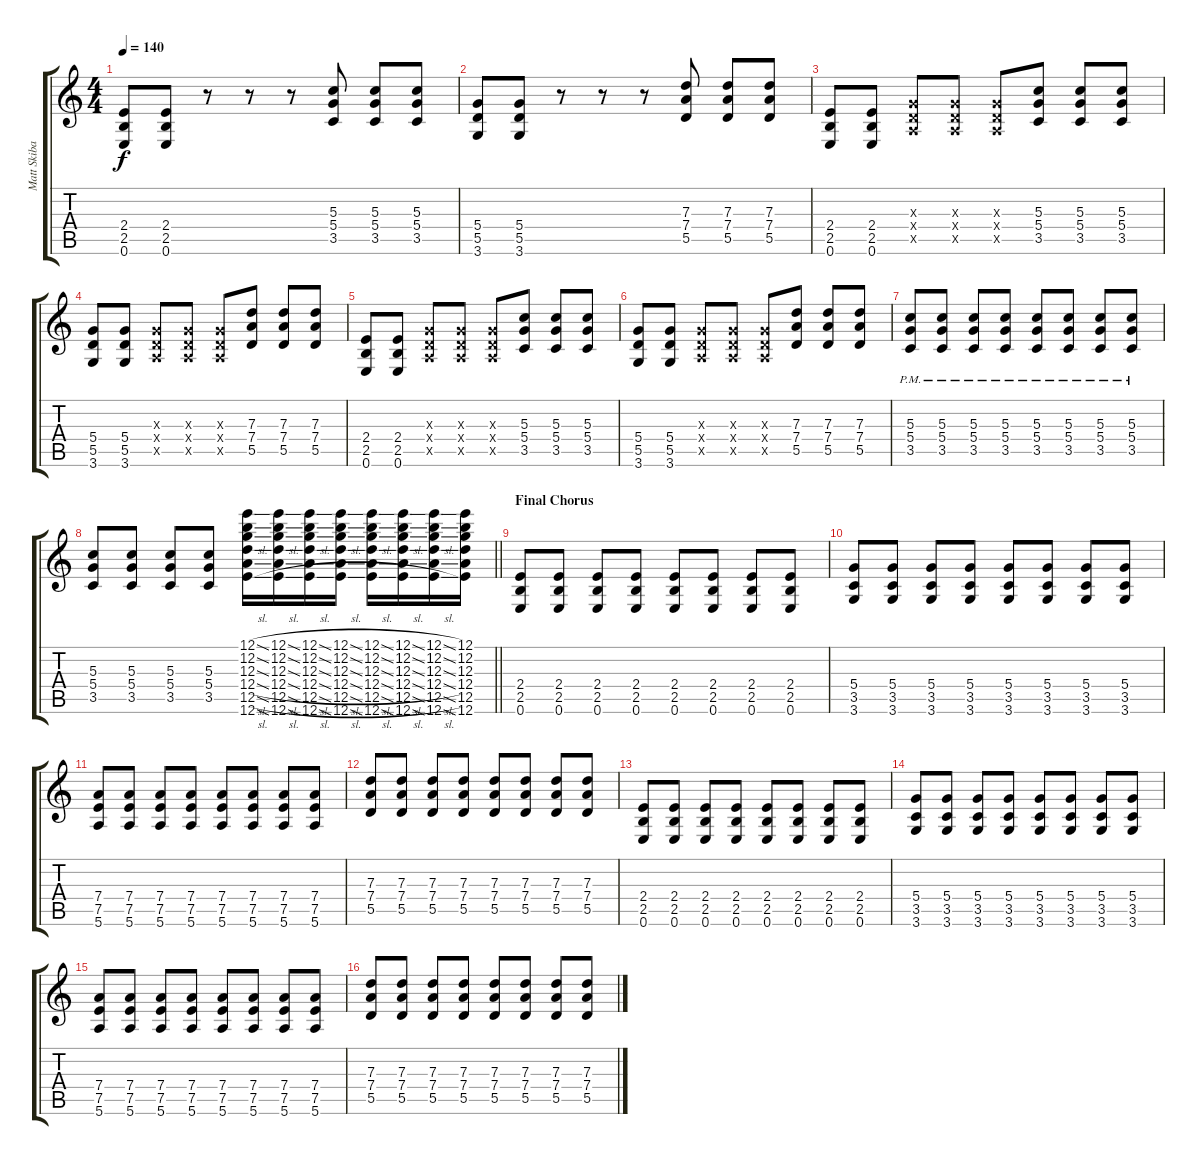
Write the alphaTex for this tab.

\track ("Matt Skiba" "Matt Skiba") {instrument distortionguitar}
\staff {score tabs}
\tuning (E4 B3 G3 D3 A2 E2) {hide}
\ts (4 4)
\tempo 140
\clef g2
\ks c
(2.4 2.5 0.6).8{dy f} (2.4 2.5 0.6).8 r.8 r.8 r.8 (5.3 5.4 3.5).8 (5.3 5.4 3.5).8 (5.3 5.4 3.5).8 |
(5.4 5.5 3.6).8 (5.4 5.5 3.6).8 r.8 r.8 r.8 (7.3 7.4 5.5).8 (7.3 7.4 5.5).8 (7.3 7.4 5.5).8 |
(2.4 2.5 0.6).8 (2.4 2.5 0.6).8 (0.3{x} 0.4{x} 0.5{x}).8 (0.3{x} 0.4{x} 0.5{x}).8 (0.3{x} 0.4{x} 0.5{x}).8 (5.3 5.4 3.5).8 (5.3 5.4 3.5).8 (5.3 5.4 3.5).8 |
(5.4 5.5 3.6).8 (5.4 5.5 3.6).8 (0.3{x} 0.4{x} 0.5{x}).8 (0.3{x} 0.4{x} 0.5{x}).8 (0.3{x} 0.4{x} 0.5{x}).8 (7.3 7.4 5.5).8 (7.3 7.4 5.5).8 (7.3 7.4 5.5).8 |
(2.4 2.5 0.6).8 (2.4 2.5 0.6).8 (0.3{x} 0.4{x} 0.5{x}).8 (0.3{x} 0.4{x} 0.5{x}).8 (0.3{x} 0.4{x} 0.5{x}).8 (5.3 5.4 3.5).8 (5.3 5.4 3.5).8 (5.3 5.4 3.5).8 |
(5.4 5.5 3.6).8 (5.4 5.5 3.6).8 (0.3{x} 0.4{x} 0.5{x}).8 (0.3{x} 0.4{x} 0.5{x}).8 (0.3{x} 0.4{x} 0.5{x}).8 (7.3 7.4 5.5).8 (7.3 7.4 5.5).8 (7.3 7.4 5.5).8 |
(5.3{pm} 5.4{pm} 3.5{pm}).8 (5.3{pm} 5.4{pm} 3.5{pm}).8 (5.3{pm} 5.4{pm} 3.5{pm}).8 (5.3{pm} 5.4{pm} 3.5{pm}).8 (5.3{pm} 5.4{pm} 3.5{pm}).8 (5.3{pm} 5.4{pm} 3.5{pm}).8 (5.3{pm} 5.4{pm} 3.5{pm}).8 (5.3{pm} 5.4{pm} 3.5{pm}).8 |
\barLineRight lightlight
(5.3 5.4 3.5).8 (5.3 5.4 3.5).8 (5.3 5.4 3.5).8 (5.3 5.4 3.5).8 (12.1{sl} 12.2{sl} 12.3{sl} 12.4{sl} 12.5{sl} 12.6{sl}).16 (12.1{sl} 12.2{sl} 12.3{sl} 12.4{sl} 12.5{sl} 12.6{sl}).16 (12.1{sl} 12.2{sl} 12.3{sl} 12.4{sl} 12.5{sl} 12.6{sl}).16 (12.1{sl} 12.2{sl} 12.3{sl} 12.4{sl} 12.5{sl} 12.6{sl}).16 (12.1{sl} 12.2{sl} 12.3{sl} 12.4{sl} 12.5{sl} 12.6{sl}).16 (12.1{sl} 12.2{sl} 12.3{sl} 12.4{sl} 12.5{sl} 12.6{sl}).16 (12.1{sl} 12.2{sl} 12.3{sl} 12.4{sl} 12.5{sl} 12.6{sl}).16 (12.1 12.2 12.3 12.4 12.5 12.6).16 |
\section ("" "Final Chorus")
(2.4 2.5 0.6).8 (2.4 2.5 0.6).8 (2.4 2.5 0.6).8 (2.4 2.5 0.6).8 (2.4 2.5 0.6).8 (2.4 2.5 0.6).8 (2.4 2.5 0.6).8 (2.4 2.5 0.6).8 |
(5.4 3.5 3.6).8 (5.4 3.5 3.6).8 (5.4 3.5 3.6).8 (5.4 3.5 3.6).8 (5.4 3.5 3.6).8 (5.4 3.5 3.6).8 (5.4 3.5 3.6).8 (5.4 3.5 3.6).8 |
(7.4 7.5 5.6).8 (7.4 7.5 5.6).8 (7.4 7.5 5.6).8 (7.4 7.5 5.6).8 (7.4 7.5 5.6).8 (7.4 7.5 5.6).8 (7.4 7.5 5.6).8 (7.4 7.5 5.6).8 |
(7.3 7.4 5.5).8 (7.3 7.4 5.5).8 (7.3 7.4 5.5).8 (7.3 7.4 5.5).8 (7.3 7.4 5.5).8 (7.3 7.4 5.5).8 (7.3 7.4 5.5).8 (7.3 7.4 5.5).8 |
(2.4 2.5 0.6).8 (2.4 2.5 0.6).8 (2.4 2.5 0.6).8 (2.4 2.5 0.6).8 (2.4 2.5 0.6).8 (2.4 2.5 0.6).8 (2.4 2.5 0.6).8 (2.4 2.5 0.6).8 |
(5.4 3.5 3.6).8 (5.4 3.5 3.6).8 (5.4 3.5 3.6).8 (5.4 3.5 3.6).8 (5.4 3.5 3.6).8 (5.4 3.5 3.6).8 (5.4 3.5 3.6).8 (5.4 3.5 3.6).8 |
(7.4 7.5 5.6).8 (7.4 7.5 5.6).8 (7.4 7.5 5.6).8 (7.4 7.5 5.6).8 (7.4 7.5 5.6).8 (7.4 7.5 5.6).8 (7.4 7.5 5.6).8 (7.4 7.5 5.6).8 |
(7.3 7.4 5.5).8 (7.3 7.4 5.5).8 (7.3 7.4 5.5).8 (7.3 7.4 5.5).8 (7.3 7.4 5.5).8 (7.3 7.4 5.5).8 (7.3 7.4 5.5).8 (7.3 7.4 5.5).8
